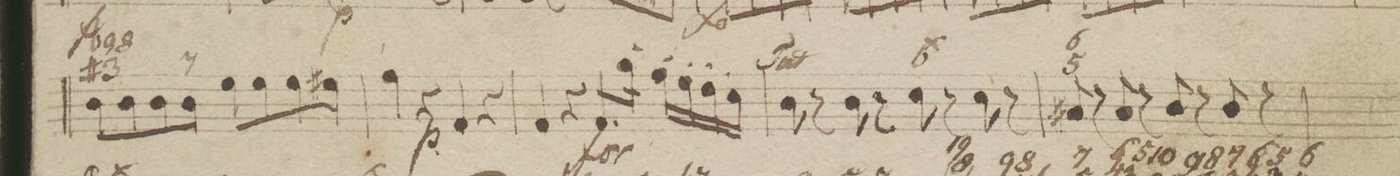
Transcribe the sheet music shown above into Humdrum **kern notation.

**kern	**fba	**dynam
*I"Organ.	*	*
*clefF4	*	*
*k[b-]	*	*
*met(c)	*	*
*M4/4	*	*
8D\L	-9 #3	.
.	8	.
8D\	.	.
8D\	.	.
8D\J	7	.
8G\L	.	.
8G\	.	.
8G\	.	.
8G#X\J	.	.
=42	=42	=42
4A`\	.	p
4r	.	p
4AA/	.	.
4r	.	.
=43	=43	=43
4AA/	.	.
4r	.	.
8.AA/L	.	f
16B-'\Jk	.	.
16A'\LL	.	.
16G'\	.	.
16F'\	.	.
16E'\JJ	.	.
=44	=44	=44
8D\	.	.
8r	.	.
8D\	.	.
8r	.	.
8E\	6\	.
8r	.	.
8E\	.	.
8r	.	.
=45	=45	=45
8C#X/	6 5	.
8r	.	.
8C#/	.	.
8r	.	.
8D/	.	.
8r	.	.
8D/	.	.
8r	.	.
=46	=46	=46
*-	*-	*-
